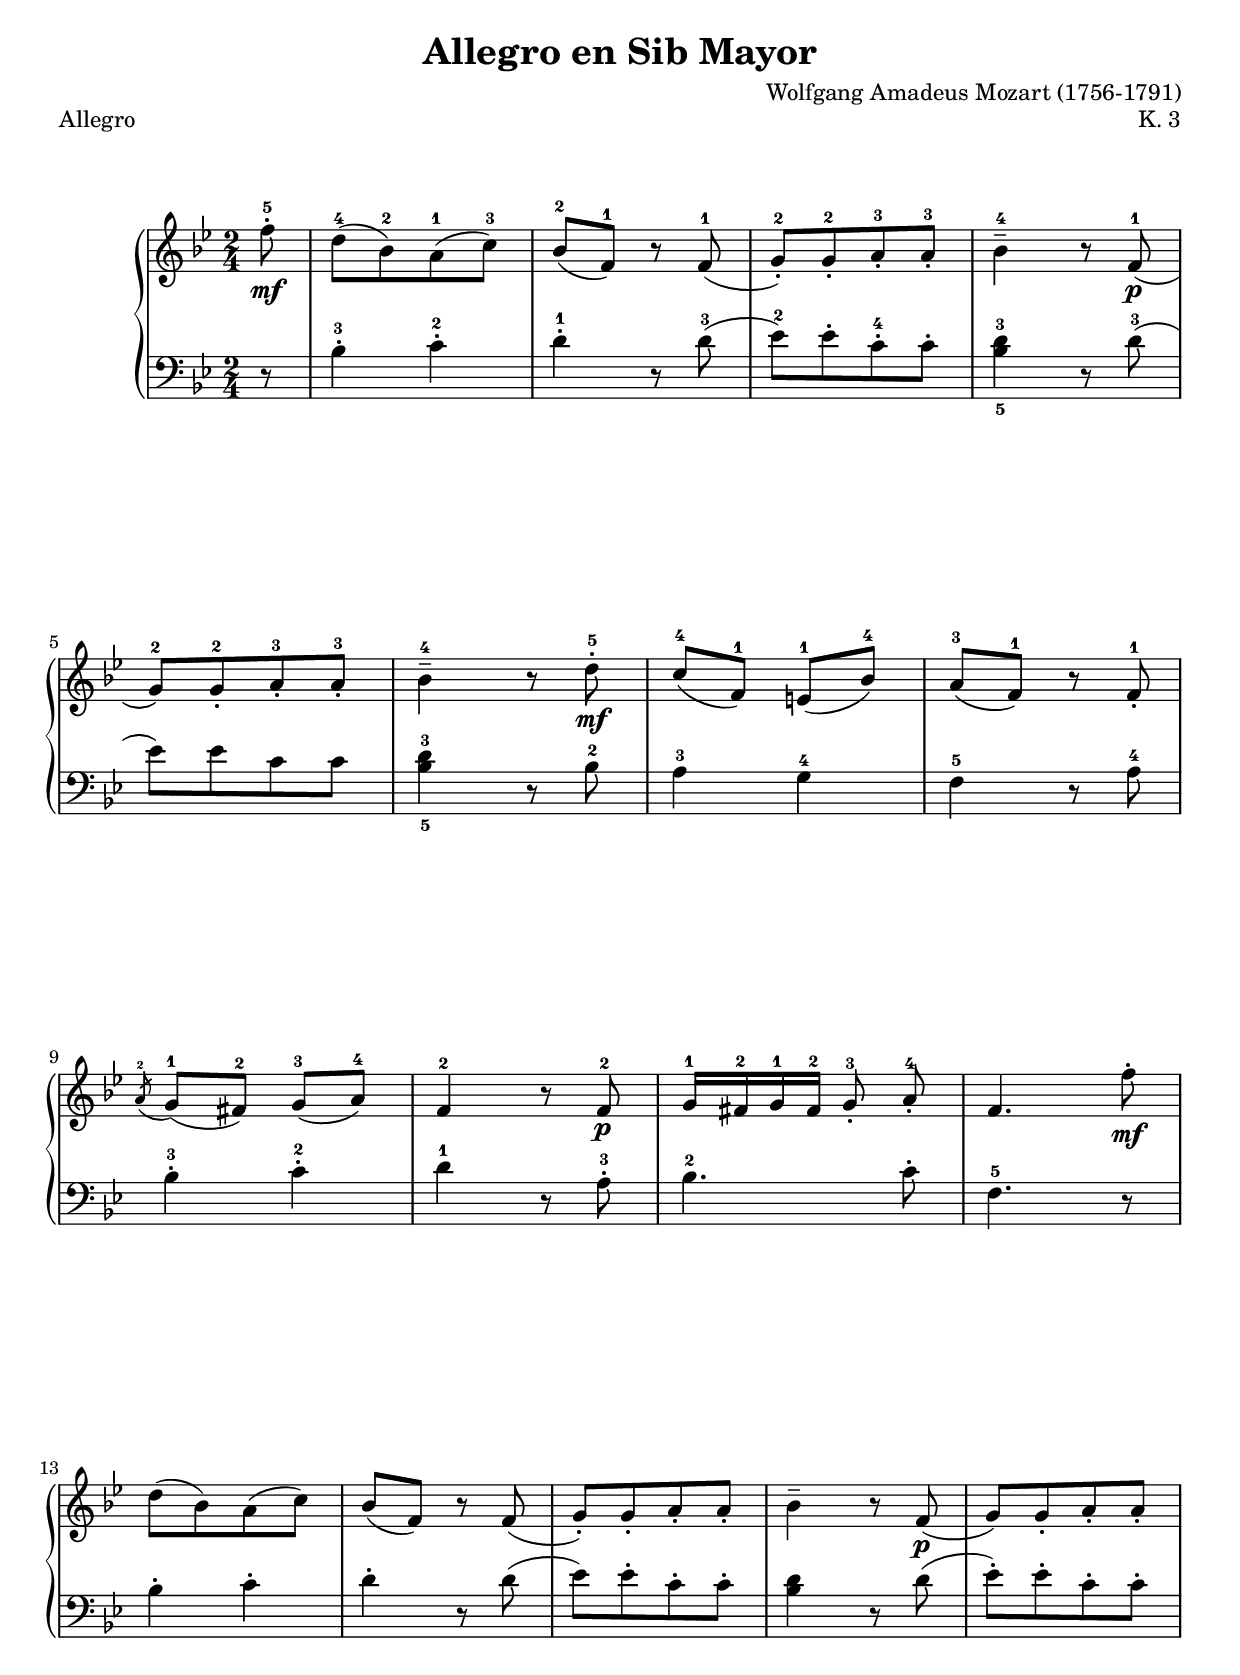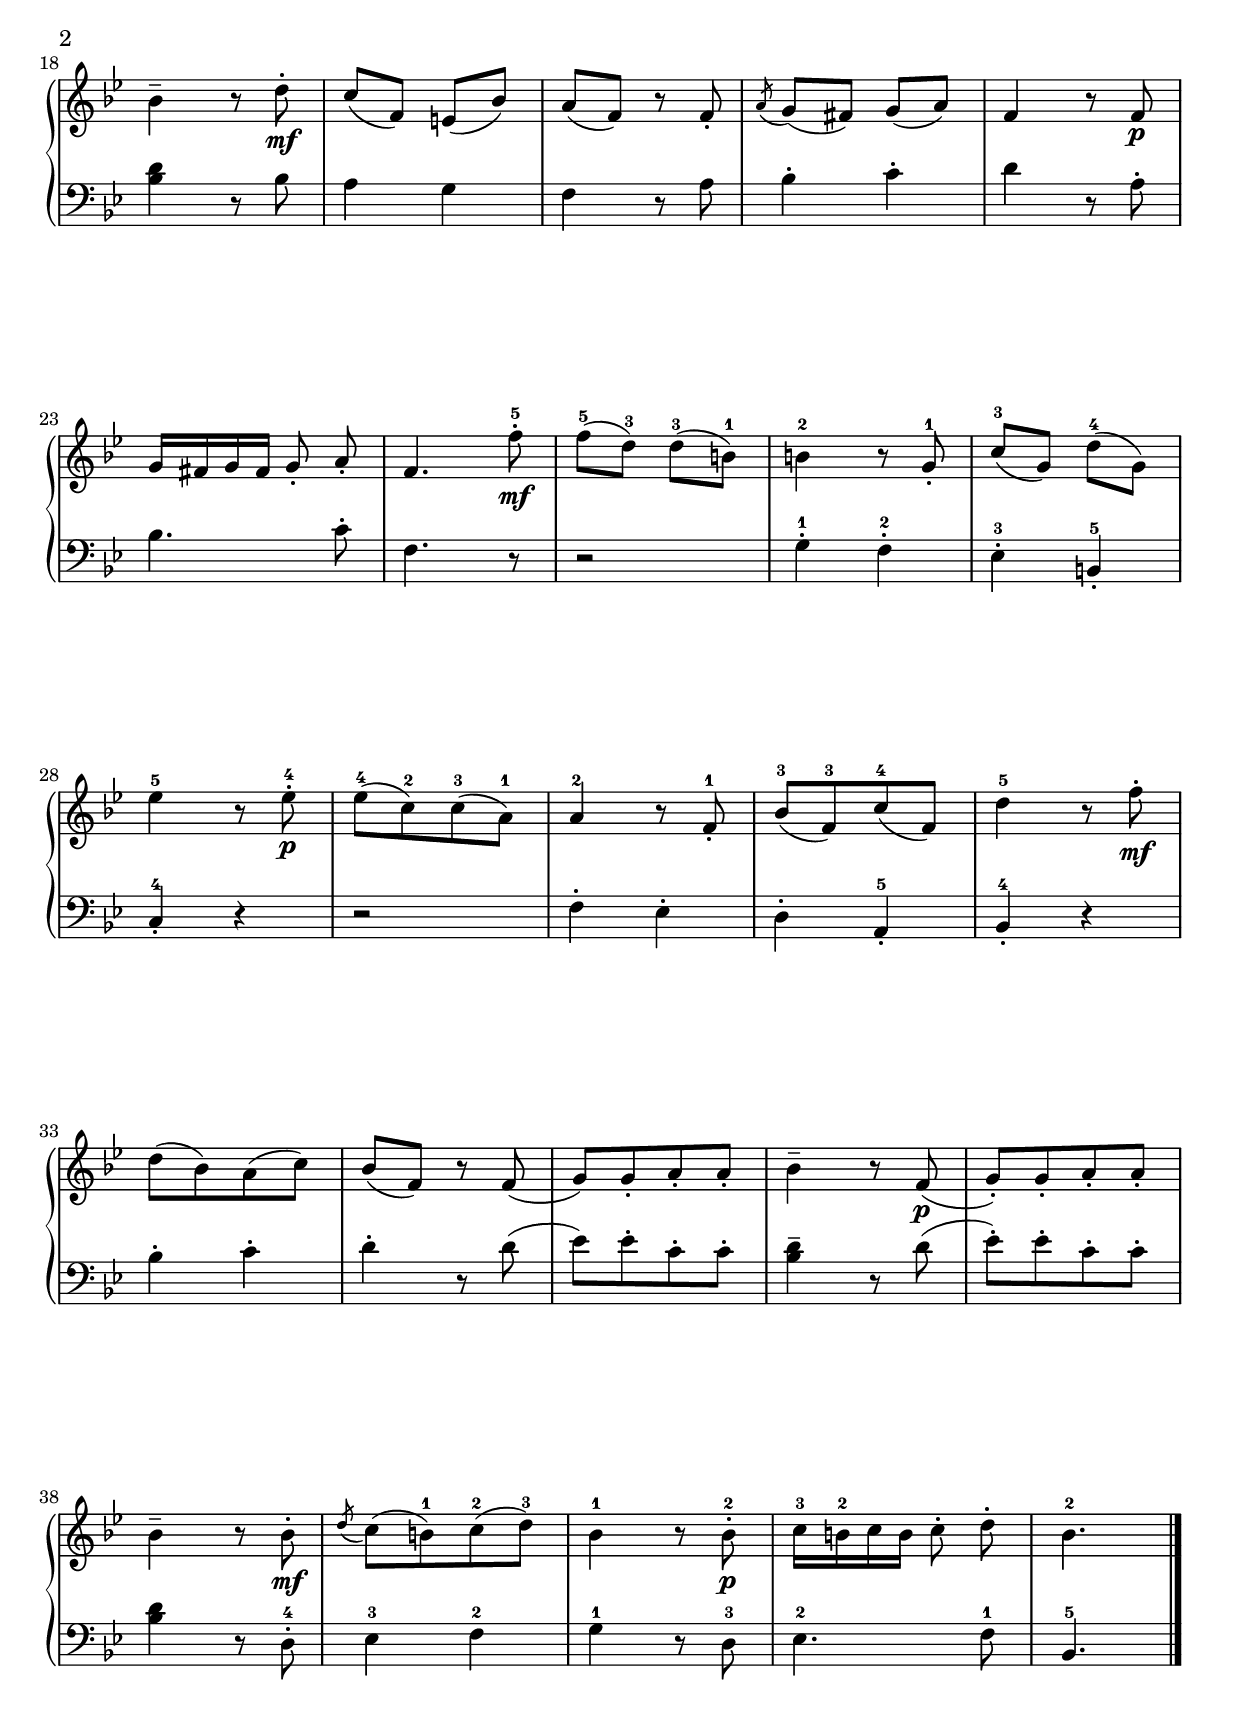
\version "2.10.33"
\include "espanol.ly"
\header{
  title = "Allegro en Sib Mayor"
  composer = "Wolfgang Amadeus Mozart (1756-1791)"
  opus = "K. 3"
  piece = "Allegro"
}

% define the left and the right hand in new variables
rightHand = {
  \clef treble
  \key sib \major
  \time 2/4
  \partial 8
  \relative do'' {
    % parte A
    fa8-.-5 \mf |
    re-4([ sib-2) la-1( do-3)] |
    sib-2( fa-1) r fa-1( |
    sol-.-2)[ sol-.-2 la-.-3 la-.-3] |
    sib4-4-- r8 fa-1( \p |
    \break

    % 5
    sol-2)[ sol-.-2 la-.-3 la-.-3] |
    sib4---4 r8 re-.-5 \mf |
    do-4( fa,-1) mi-1( sib'-4) |
    la-3( fa-1) r fa-.-1 |
    \break
    
    % 9
    \acciaccatura la-2 sol-1( fas-2) sol-3( la-4) |
    fa4-2 r8 fa-2 \p |
    sol16-1[ fas-2 sol-1 fas-2] sol8-.-3 \noBeam la-.-4 |
    fa4. 
    % se repite parte A
    fa'8-. \mf |
    \break

    % 13
    re([ sib) la( do)] |
    sib( fa) r fa( |
    sol-.)[ sol-. la-. la-.] |
    sib4-- r8 fa( \p |
    sol)[ sol-. la-. la-.] |
    \pageBreak

    % 18
    sib4-- r8 re-. \mf |
    do( fa,) mi( sib') |
    la( fa) r fa-. |
    \acciaccatura la sol( fas) sol( la) |
    fa4 r8 fa \p |
    \break

    % 23
    sol16[ fas sol fas] sol8-. \noBeam la-. |
    fa4.
    % parte B
    fa'8-.-5 \mf |
    fa-5( re-3) re-3( si-1) |
    si4-2 r8 sol-.-1 |
    do-3( sol) re'-4( sol,) |
    \break

    % 28
    mib'4-5 r8 mib-.-4 \p |
    mib-4[( do-2) do-3( la-1)] |
    la4-2 r8 fa-.-1 |
    sib-3[( fa-3) do'-4( fa,)] |
    re'4-5 r8
    % se repite parte A (primeros 7 compases)
    fa8-. \mf |
    \break

    % 33
    re([ sib) la( do)] |
    sib( fa) r fa( |
    sol)[ sol-. la-. la-.] |
    sib4-- r8 fa( \p |
    sol-.)[ sol-. la-. la-.] |
    \break

    % 38
    sib4-- r8 sib-. \mf |
    \acciaccatura re do[( si-1) do-2( re-3)] |
    sib4-1 r8 sib8-.-2 \p |
    do16-3 si-2 do si do8-. \noBeam re-. |
    sib4.-2
    \bar "|."
  }
}

leftHand = {
  \clef bass
  \key sib \major
  \time 2/4
  \partial 8
  \relative do' {
    % parte A
    r8 |
    sib4-.-3 do-.-2 |
    re-.-1 r8 re-3( |
    mib-2)[ mib-. do-.-4  do-.] |
    <sib-5 re-3>4 r8 re-3( |

    % 5
    mib)[ mib do do] |
    <sib-5 re-3> 4 r8 sib-2 |
    la4-3 sol-4 |
    fa-5 r8 la-4 |

    % 9
    sib4-.-3 do-.-2 |
    re-1 r8 la-3-. |
    sib4.-2 do8-. |
    fa,4.-5
    % se repite parte A
    r8 |

    % 13
    sib4-. do-. |
    re-. r8 re( |
    mib)[ mib-. do-.  do-.] |
    <sib re>4 r8 re( |
    mib-.)[ mib-. do-. do-.] |

    % 18
    <sib re> 4 r8 sib |
    la4 sol |
    fa r8 la |
    sib4-. do-. |
    re r8 la-. |

    % 23
    sib4. do8-. |
    fa,4.
    % parte B
    r8 |
    r2 |
    sol4-.-1 fa-.-2 |
    mib-.-3 si-.-5 |

    % 28
    do-.-4 r4 |
    r2 |
    fa4-.  mib-. |
    re-. la-.-5
    sib-.-4 r4 |

    % se repite parte A (primeros 7 compases)
    % 33
    sib'4-. do-. |
    re-. r8 re( |
    mib)[ mib-. do-.  do-.] |
    <sib re>4-- r8 re( |
    mib-.)[ mib-. do-. do-.] |

    % 38
    <sib re> 4 r8 re,-.-4 |
    mib4-3 fa-2 |
    sol-1 r8 re-3 |
    mib4.-2 fa8-1 |
    sib,4.-5 
    \bar "|."
  }
}

% bring the two hands together
\score {
  \new PianoStaff {
    \set PianoStaff.midiInstrument = "acoustic grand"
    <<
      \new Staff = "Right Hand" { \rightHand }
      \new Staff = "Left Hand" { \leftHand }
    >>
  }

  \midi {}
  
  \layout {
    \context {
      \PianoStaff
    }
  }
}


